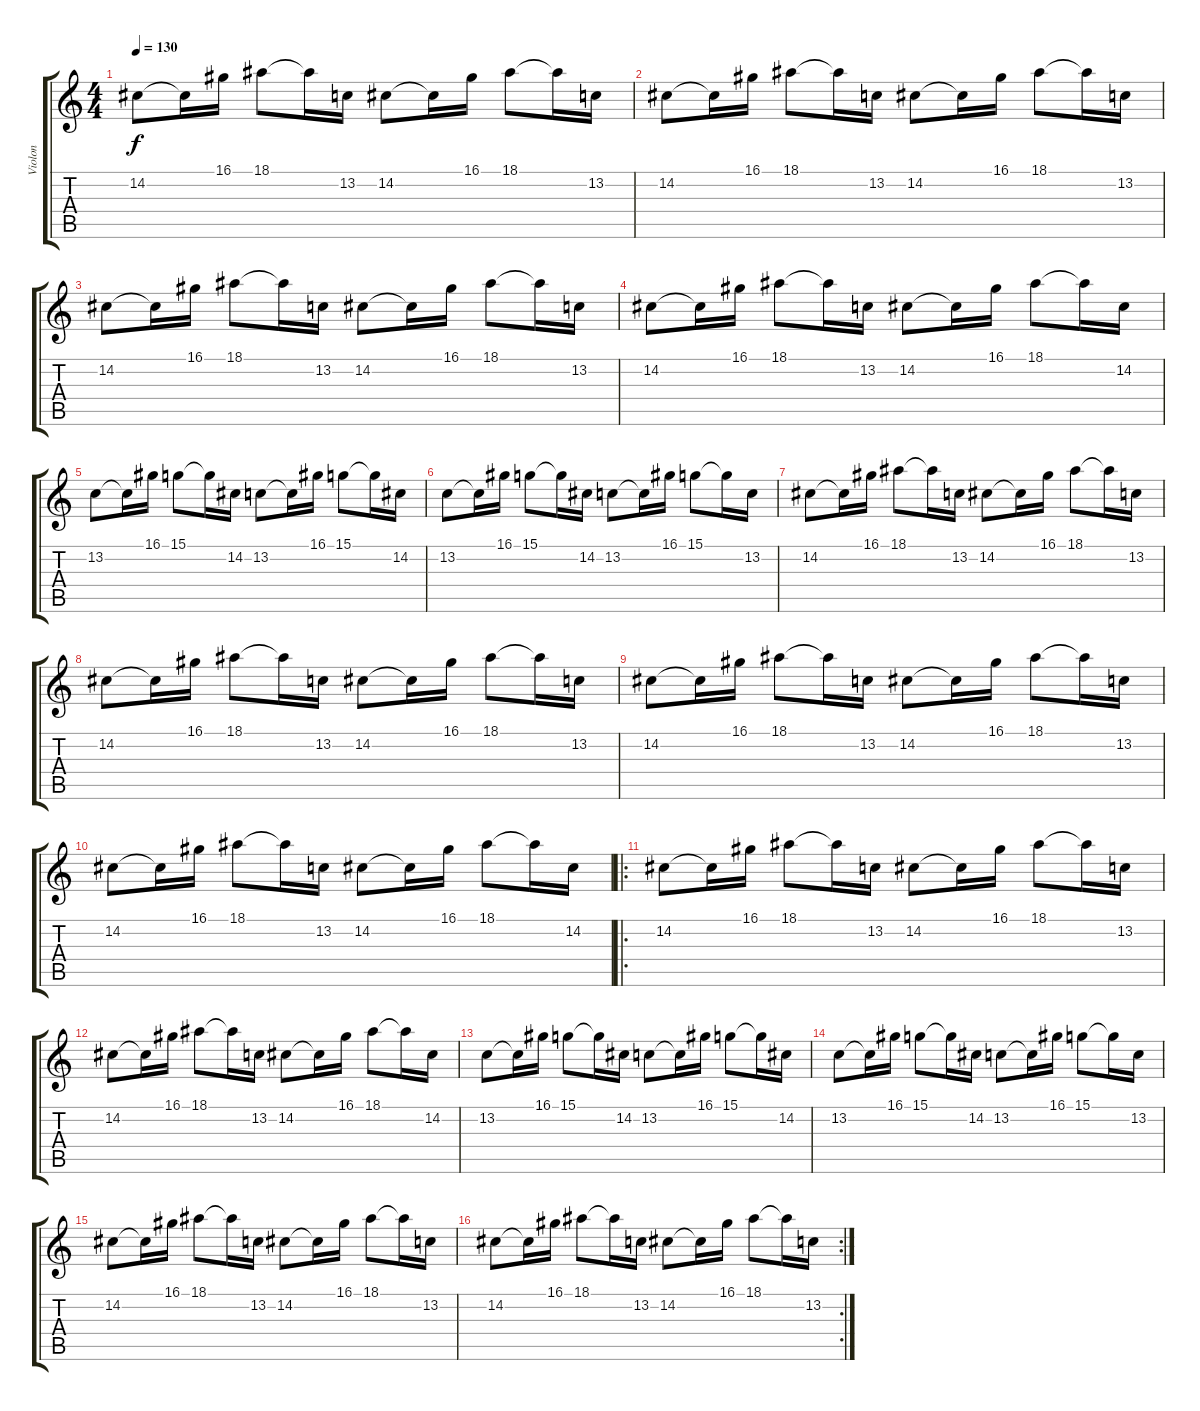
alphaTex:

\track ("Violon" "Violon") {instrument violin}
\staff {score tabs}
\tuning (E4 B3 G3 D3 A2 E2) {hide}
\ts (4 4)
\tempo 130
\clef g2
\ks c
14.2.8{dy f} 14.2{t}.16 16.1.16 18.1.8 18.1{t}.16 13.2.16 14.2.8 14.2{t}.16 16.1.16 18.1.8 18.1{t}.16 13.2.16 |
14.2.8 14.2{t}.16 16.1.16 18.1.8 18.1{t}.16 13.2.16 14.2.8 14.2{t}.16 16.1.16 18.1.8 18.1{t}.16 13.2.16 |
14.2.8 14.2{t}.16 16.1.16 18.1.8 18.1{t}.16 13.2.16 14.2.8 14.2{t}.16 16.1.16 18.1.8 18.1{t}.16 13.2.16 |
14.2.8 14.2{t}.16 16.1.16 18.1.8 18.1{t}.16 13.2.16 14.2.8 14.2{t}.16 16.1.16 18.1.8 18.1{t}.16 14.2.16 |
13.2.8 13.2{t}.16 16.1.16 15.1.8 15.1{t}.16 14.2.16 13.2.8 13.2{t}.16 16.1.16 15.1.8 15.1{t}.16 14.2.16 |
13.2.8 13.2{t}.16 16.1.16 15.1.8 15.1{t}.16 14.2.16 13.2.8 13.2{t}.16 16.1.16 15.1.8 15.1{t}.16 13.2.16 |
14.2.8 14.2{t}.16 16.1.16 18.1.8 18.1{t}.16 13.2.16 14.2.8 14.2{t}.16 16.1.16 18.1.8 18.1{t}.16 13.2.16 |
14.2.8 14.2{t}.16 16.1.16 18.1.8 18.1{t}.16 13.2.16 14.2.8 14.2{t}.16 16.1.16 18.1.8 18.1{t}.16 13.2.16 |
14.2.8 14.2{t}.16 16.1.16 18.1.8 18.1{t}.16 13.2.16 14.2.8 14.2{t}.16 16.1.16 18.1.8 18.1{t}.16 13.2.16 |
14.2.8 14.2{t}.16 16.1.16 18.1.8 18.1{t}.16 13.2.16 14.2.8 14.2{t}.16 16.1.16 18.1.8 18.1{t}.16 14.2.16 |
\ro
14.2.8 14.2{t}.16 16.1.16 18.1.8 18.1{t}.16 13.2.16 14.2.8 14.2{t}.16 16.1.16 18.1.8 18.1{t}.16 13.2.16 |
14.2.8 14.2{t}.16 16.1.16 18.1.8 18.1{t}.16 13.2.16 14.2.8 14.2{t}.16 16.1.16 18.1.8 18.1{t}.16 14.2.16 |
13.2.8 13.2{t}.16 16.1.16 15.1.8 15.1{t}.16 14.2.16 13.2.8 13.2{t}.16 16.1.16 15.1.8 15.1{t}.16 14.2.16 |
13.2.8 13.2{t}.16 16.1.16 15.1.8 15.1{t}.16 14.2.16 13.2.8 13.2{t}.16 16.1.16 15.1.8 15.1{t}.16 13.2.16 |
14.2.8 14.2{t}.16 16.1.16 18.1.8 18.1{t}.16 13.2.16 14.2.8 14.2{t}.16 16.1.16 18.1.8 18.1{t}.16 13.2.16 |
\rc 2
14.2.8 14.2{t}.16 16.1.16 18.1.8 18.1{t}.16 13.2.16 14.2.8 14.2{t}.16 16.1.16 18.1.8 18.1{t}.16 13.2.16
